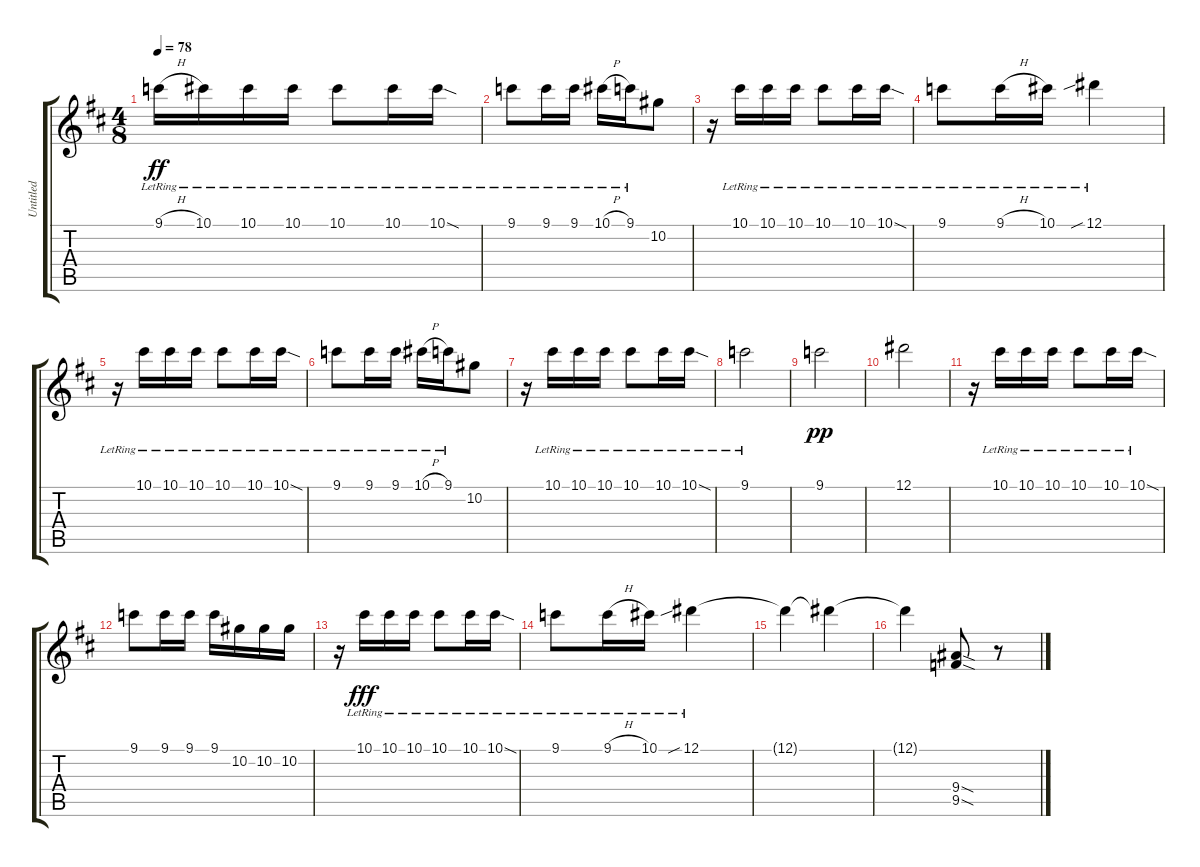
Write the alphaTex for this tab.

\track ("Untitled" "Untitled") {instrument overdrivenguitar}
\staff {score tabs}
\tuning (Eb4 Bb3 Gb3 Db3 Ab2 Db2) {hide}
\ts (4 8)
\tempo 78
\clef g2
\ks d
9.1{h lr}.16{dy ff} 10.1{lr}.16 10.1{lr}.16 10.1{lr}.16 10.1{lr}.8 10.1{lr}.16 10.1{sod lr}.16 |
9.1{lr}.8 9.1{lr}.16 9.1{lr}.16 10.1{h lr}.16 9.1{lr}.16 10.2.8 |
r.16 10.1{lr}.16 10.1{lr}.16 10.1{lr}.16 10.1{lr}.8 10.1{lr}.16 10.1{sod lr}.16 |
9.1{lr}.8 9.1{h lr}.16 10.1{lr}.16 12.1{sib lr}.4 |
r.16 10.1{lr}.16 10.1{lr}.16 10.1{lr}.16 10.1{lr}.8 10.1{lr}.16 10.1{sod lr}.16 |
9.1{lr}.8 9.1{lr}.16 9.1{lr}.16 10.1{h lr}.16 9.1{lr}.16 10.2.8 |
r.16 10.1{lr}.16 10.1{lr}.16 10.1{lr}.16 10.1{lr}.8 10.1{lr}.16 10.1{sod lr}.16 |
9.1{lr}.2 |
9.1.2{dy pp} |
12.1.2 |
r.16 10.1{lr}.16 10.1{lr}.16 10.1{lr}.16 10.1{lr}.8 10.1{lr}.16 10.1{sod lr}.16 |
9.1.8 9.1.16 9.1.16 9.1.16 10.2.16 10.2.16 10.2.16 |
r.16 10.1{lr}.16{dy fff} 10.1{lr}.16 10.1{lr}.16 10.1{lr}.8 10.1{lr}.16 10.1{sod lr}.16 |
9.1{lr}.8 9.1{h lr}.16 10.1{lr}.16 12.1{sib lr}.4 |
12.1{t}.4 12.1{t}.4 |
12.1{t}.4 (9.4{sod} 9.5{sod}).8 r.8
